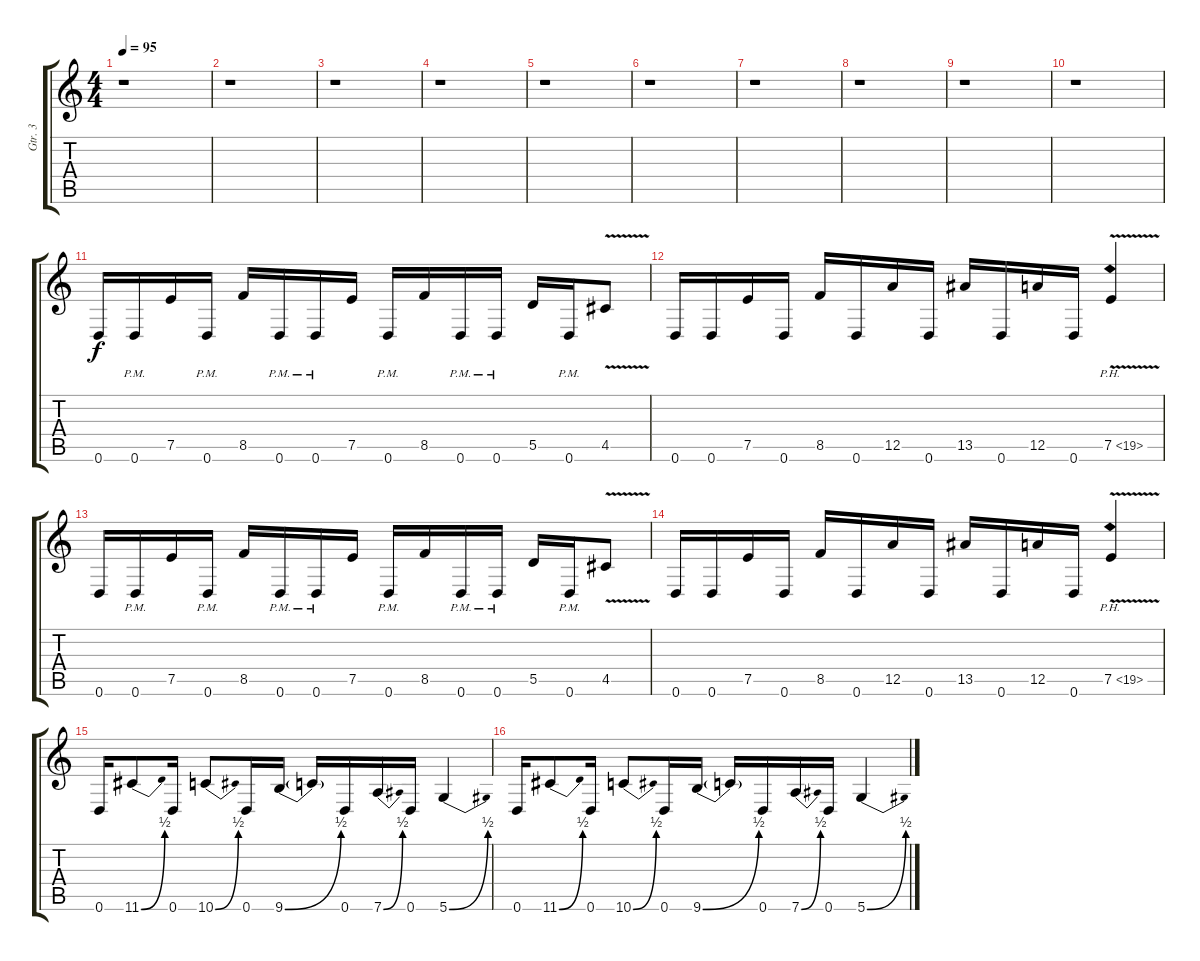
\track ("Gtr. 3" "Gtr. 3") {instrument distortionguitar}
\staff {score tabs}
\tuning (E4 B3 G3 D3 A2 D2) {hide}
\ts (4 4)
\tempo 95
\clef g2
\ks c
r.1{dy f} |
r.1 |
r.1 |
r.1 |
r.1 |
r.1 |
r.1 |
r.1 |
r.1 |
r.1 |
0.6.16{instrument distortionguitar} 0.6{pm}.16 7.5.16 0.6{pm}.16 8.5.16 0.6{pm}.16 0.6{pm}.16 7.5.16 0.6{pm}.16 8.5.16 0.6{pm}.16 0.6{pm}.16 5.5.16 0.6{pm}.16 4.5{v}.8 |
0.6.16 0.6.16 7.5.16 0.6.16 8.5.16 0.6.16 12.5.16 0.6.16 13.5.16 0.6.16 12.5.16 0.6.16 7.5{ph 12 v}.4 |
0.6.16{instrument distortionguitar} 0.6{pm}.16 7.5.16 0.6{pm}.16 8.5.16 0.6{pm}.16 0.6{pm}.16 7.5.16 0.6{pm}.16 8.5.16 0.6{pm}.16 0.6{pm}.16 5.5.16 0.6{pm}.16 4.5{v}.8 |
0.6.16 0.6.16 7.5.16 0.6.16 8.5.16 0.6.16 12.5.16 0.6.16 13.5.16 0.6.16 12.5.16 0.6.16 7.5{ph 12 v}.4 |
0.6.16{instrument distortionguitar} 11.6{be (bend 0 0 60 2)}.8 0.6.16 10.6{be (bend 0 0 60 2)}.8 0.6.16 9.6{be (bend 0 0 60 2)}.16 9.6{t}.16 0.6.16 7.6{be (bend 0 0 60 2)}.16 0.6.16 5.6{be (bend 0 0 60 2)}.4 |
0.6.16 11.6{be (bend 0 0 60 2)}.8 0.6.16 10.6{be (bend 0 0 60 2)}.8 0.6.16 9.6{be (bend 0 0 60 2)}.16 9.6{t}.16 0.6.16 7.6{be (bend 0 0 60 2)}.16 0.6.16 5.6{be (bend 0 0 60 2)}.4
